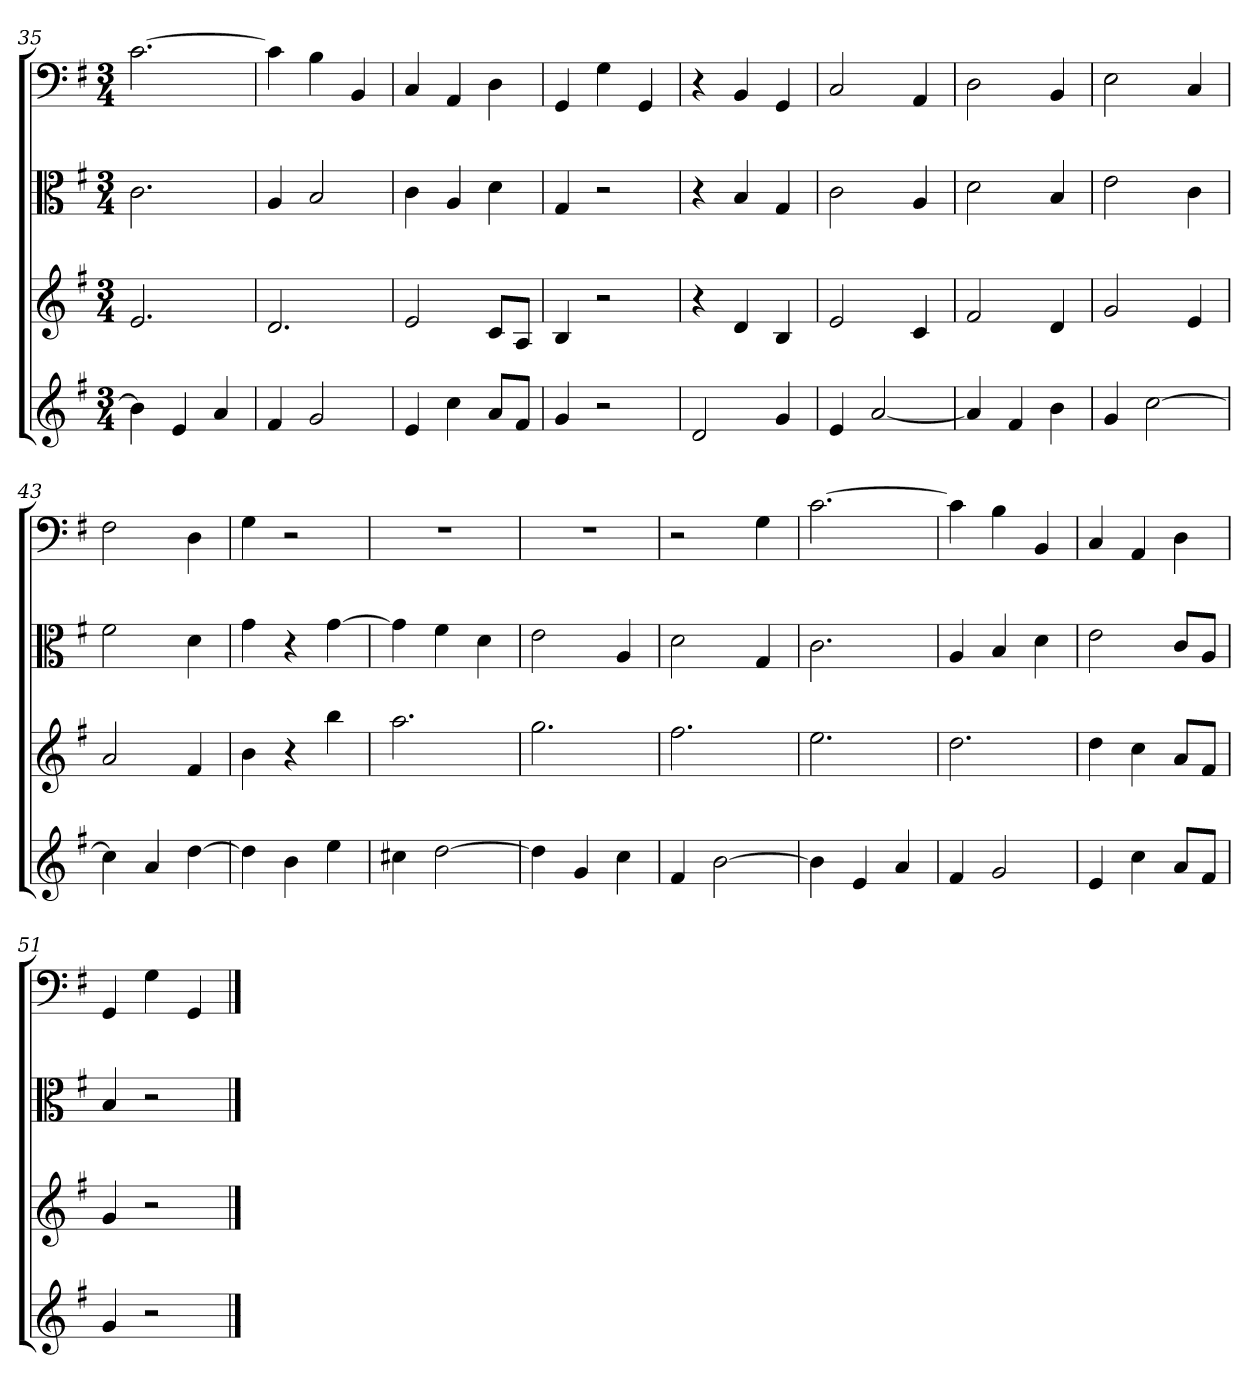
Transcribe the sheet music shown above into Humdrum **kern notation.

**kern	**kern	**kern	**kern
*part4	*part3	*part2	*part1
*staff4	*staff3	*staff2	*staff1
*	*	*clefC3	*clefF4
*k[f#]	*k[f#]	*k[f#]	*k[f#]
*G:	*G:	*G:	*G:
*M3/4	*M3/4	*M3/4	*M3/4
=35	=35	=35	=35
4b]	2.e	2.c	[2.c
4e	.	.	.
4a	.	.	.
=36	=36	=36	=36
4f#	2.d	4A	4c]
2g	.	2B	4B
.	.	.	4BB
=37	=37	=37	=37
4e	2e	4c	4C
4cc	.	4A	4AA
8aL	8cL	4d	4D
8f#J	8AJ	.	.
=38	=38	=38	=38
4g	4B	4G	4GG
2r	2r	2r	4G
.	.	.	4GG
=39	=39	=39	=39
2d	4r	4r	4r
.	4d	4B	4BB
4g	4B	4G	4GG
=40	=40	=40	=40
4e	2e	2c	2C
[2a	.	.	.
.	4c	4A	4AA
=41	=41	=41	=41
4a]	2f#	2d	2D
4f#	.	.	.
4b	4d	4B	4BB
=42	=42	=42	=42
4g	2g	2e	2E
[2cc	.	.	.
.	4e	4c	4C
=43	=43	=43	=43
4cc]	2a	2f#	2F#
4a	.	.	.
[4dd	4f#	4d	4D
=44	=44	=44	=44
4dd]	4b	4g	4G
4b	4r	4r	2r
4ee	4bb	[4g	.
=45	=45	=45	=45
4cc#X	2.aa	4g]	2.r
[2dd	.	4f#	.
.	.	4d	.
=46	=46	=46	=46
4dd]	2.gg	2e	2.r
4g	.	.	.
4cc	.	4A	.
=47	=47	=47	=47
4f#	2.ff#	2d	2r
[2b	.	.	.
.	.	4G	4G
=48	=48	=48	=48
4b]	2.ee	2.c	[2.c
4e	.	.	.
4a	.	.	.
=49	=49	=49	=49
4f#	2.dd	4A	4c]
2g	.	4B	4B
.	.	4d	4BB
=50	=50	=50	=50
4e	4dd	2e	4C
4cc	4cc	.	4AA
8aL	8aL	8c/L	4D
8f#J	8f#J	8A/J	.
=51	=51	=51	=51
4g	4g	4B	4GG
2r	2r	2r	4G
.	.	.	4GG
==	==	==	==
*-	*-	*-	*-
